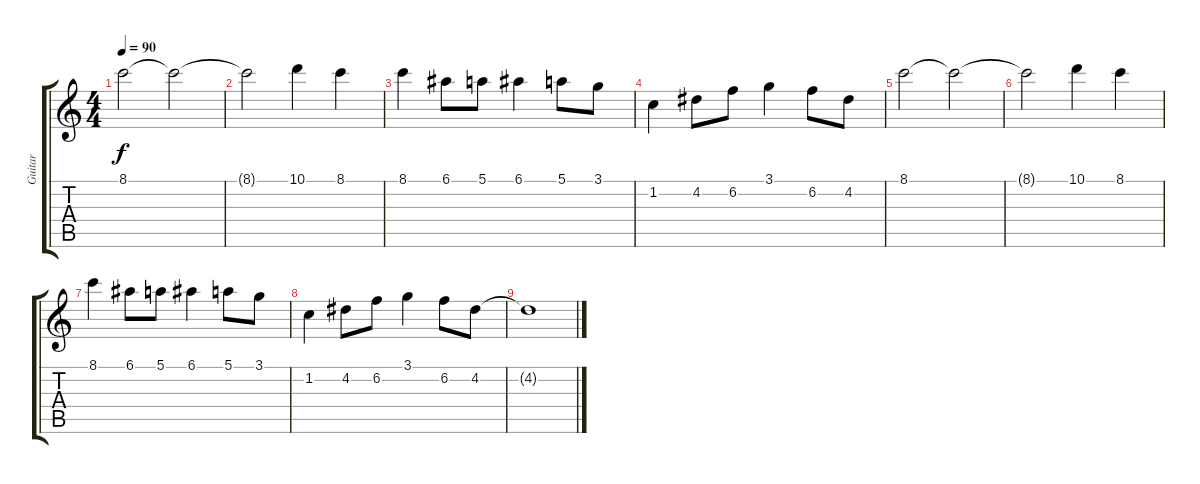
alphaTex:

\track ("Guitar" "Guitar") {instrument distortionguitar}
\staff {score tabs}
\tuning (E4 B3 G3 D3 A2 E2) {hide}
\ts (4 4)
\tempo 90
\clef g2
\ks c
8.1.2{dy f} 8.1{t}.2 |
8.1{t}.2 10.1.4 8.1.4 |
8.1.4 6.1.8 5.1.8 6.1.4 5.1.8 3.1.8 |
1.2.4 4.2.8 6.2.8 3.1.4 6.2.8 4.2.8 |
8.1.2 8.1{t}.2 |
8.1{t}.2 10.1.4 8.1.4 |
8.1.4 6.1.8 5.1.8 6.1.4 5.1.8 3.1.8 |
1.2.4 4.2.8 6.2.8 3.1.4 6.2.8 4.2.8 |
4.2{t}.1
